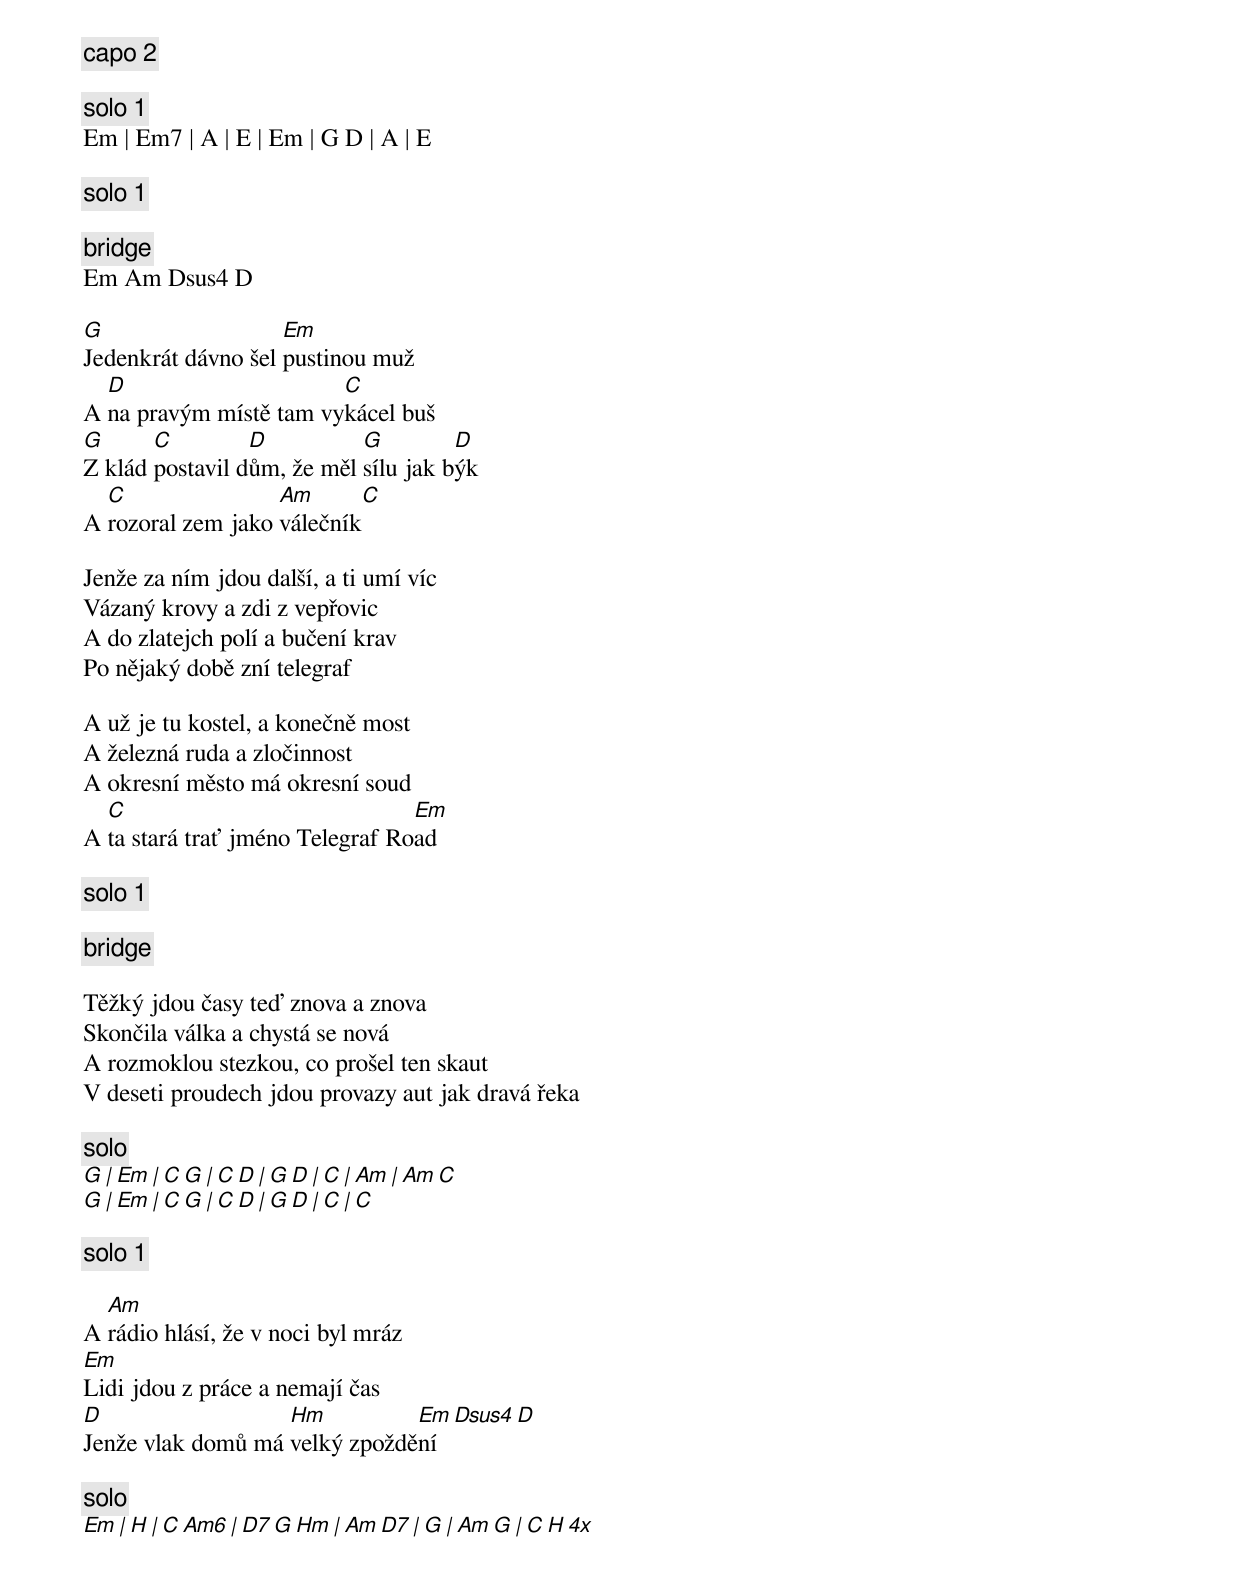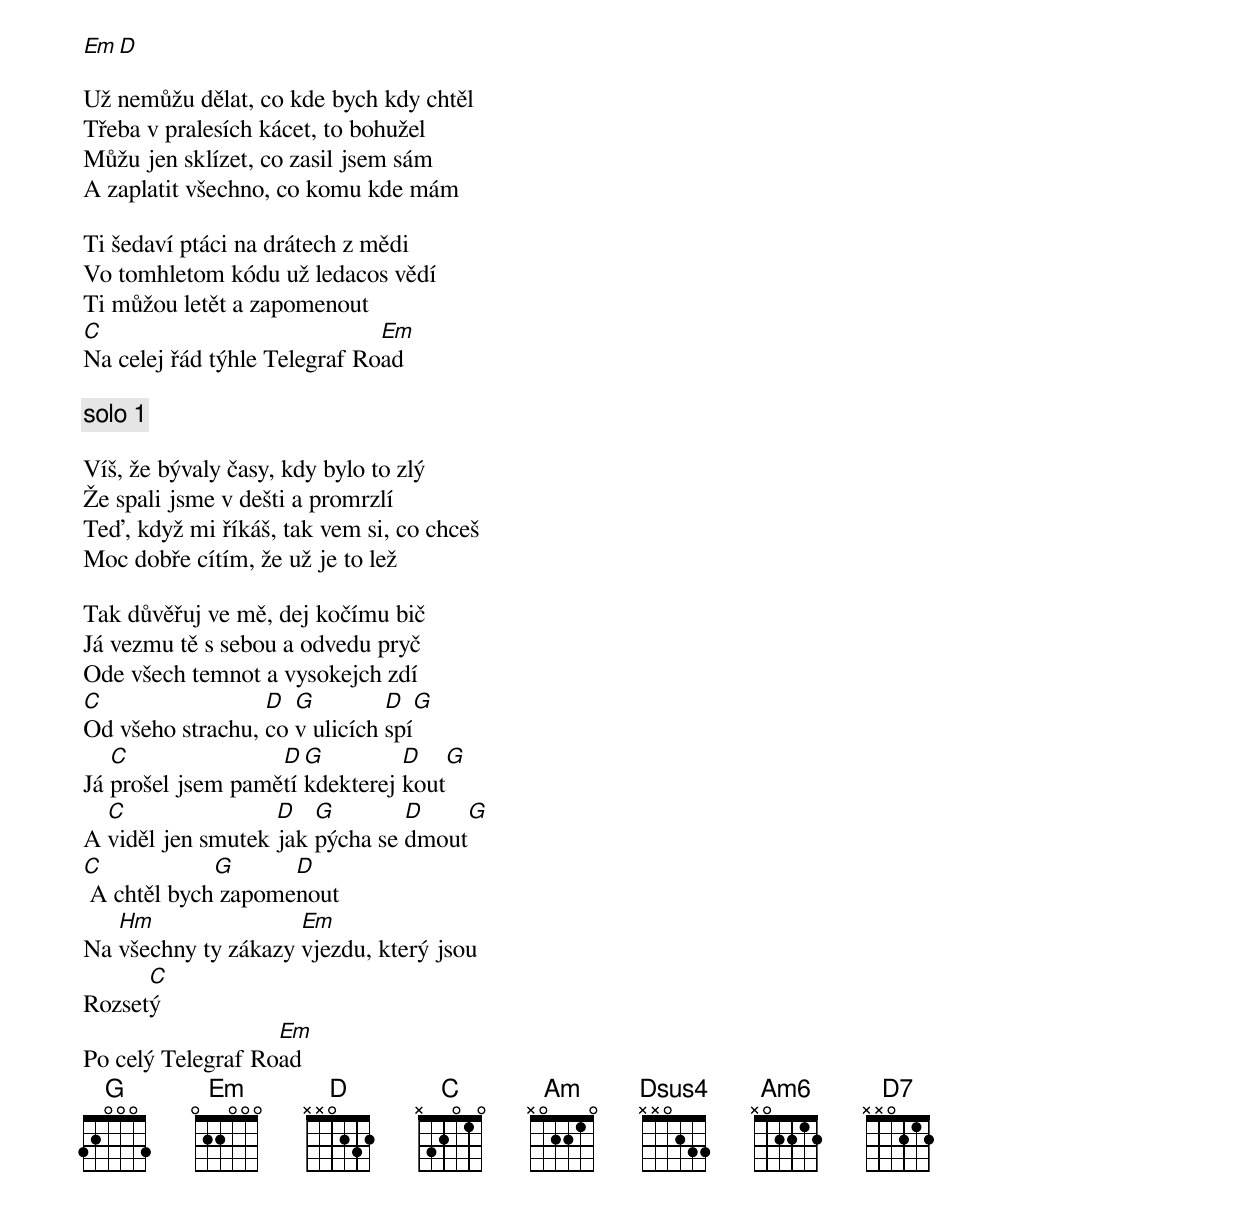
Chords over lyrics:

[capo 2]

[solo 1]
Em | Em7 | A | E | Em | G D | A | E

[solo 1]

[bridge]
Em Am Dsus4 D

G                   Em
Jedenkrát dávno šel pustinou muž
  D                     C
A na pravým místě tam vykácel buš
G      C         D          G         D
Z klád postavil dům, že měl sílu jak býk
  C                Am      C
A rozoral zem jako válečník

Jenže za ním jdou další, a ti umí víc
Vázaný krovy a zdi z vepřovic
A do zlatejch polí a bučení krav
Po nějaký době zní telegraf

A už je tu kostel, a konečně most
A železná ruda a zločinnost
A okresní město má okresní soud
  C                              Em
A ta stará trať jméno Telegraf Road

[solo 1]

[bridge]

Těžký jdou časy teď znova a znova
Skončila válka a chystá se nová
A rozmoklou stezkou, co prošel ten skaut
V deseti proudech jdou provazy aut jak dravá řeka

[solo]
G | Em | C G | C D | G D | C | Am | Am C
G | Em | C G | C D | G D | C | C

[solo 1]

  Am
A rádio hlásí, že v noci byl mráz
Em
Lidi jdou z práce a nemají čas
D                  Hm          Em Dsus4 D
Jenže vlak domů má velký zpoždění

[solo]
Em | H | C Am6 | D7 G Hm | Am D7 | G | Am G | C H 4x

Em D

Už nemůžu dělat, co kde bych kdy chtěl
Třeba v pralesích kácet, to bohužel
Můžu jen sklízet, co zasil jsem sám
A zaplatit všechno, co komu kde mám

Ti šedaví ptáci na drátech z mědi
Vo tomhletom kódu už ledacos vědí
Ti můžou letět a zapomenout
C                             Em
Na celej řád týhle Telegraf Road

[solo 1]

Víš, že bývaly časy, kdy bylo to zlý
Že spali jsme v dešti a promrzlí
Teď, když mi říkáš, tak vem si, co chceš
Moc dobře cítím, že už je to lež

Tak důvěřuj ve mě, dej kočímu bič
Já vezmu tě s sebou a odvedu pryč
Ode všech temnot a vysokejch zdí
C                 D  G         D  G
Od všeho strachu, co v ulicích spí
   C               D  G         D   G
Já prošel jsem pamětí kdekterej kout
  C                D   G        D    G
A viděl jen smutek jak pýcha se dmout
C            G      D
 A chtěl bych zapomenout
   Hm                Em
Na všechny ty zákazy vjezdu, který jsou
      C
Rozsetý
                   Em
Po celý Telegraf Road
